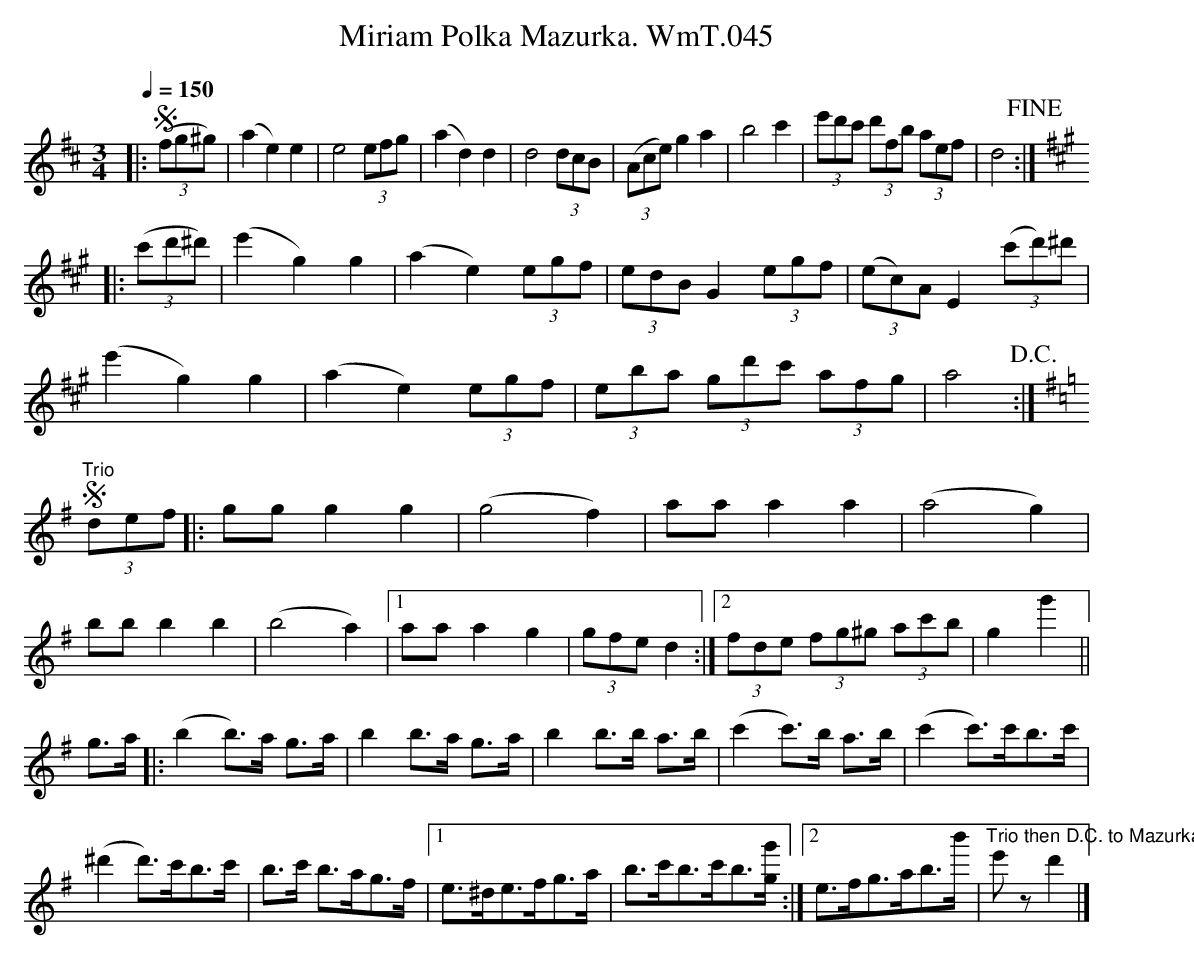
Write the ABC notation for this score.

X:1
T:Miriam Polka Mazurka. WmT.045
M:3/4
L:1/8
Q:3/4=45
Q:1/4=150
K:D
|:!segno!((3fg^g)|(a2e2) e2|e4 (3efg|(a2d2) d2|d4 (3dcB|((3Ace) g2 a2|b4 c'2|(3e'd'c' (3d'fb (3aef|d4!fine!:|
[K:A] |:((3c'd'^d') |(e'2 g2) g2|(a2e2) (3egf|(3edB G2 (3egf|((3ec)A E2 ((3c'd')^d'|
(e'2g2) g2|(a2e2) (3egf|(3eba (3gd'c' (3afg|a4!D.C.!:|
!segno!"Trio"[K:G](3def|:gg g2 g2|(g4f2)|aa  a2 a2 |(a4g2)|
bb b2 b2 |(b4a2)|1 aa a2 g2|(3gfe d2 :|2 (3fde (3fg^g (3ac'b|g2 g'2||
g>a|: (b2 b)>a g>a|b2 b>a g>a|b2 b>b a>b|(c'2 c')>b a>b|(c'2 c')>c'b>c'|
(^d'2 d')>c'b>c' |b>c' b>ag>f|1e>^de>fg>a|b>c'b>c'b>[gg']:|2 e>fg>ab>b'|"Trio then D.C. to Mazurka"e'z d'2|] '
